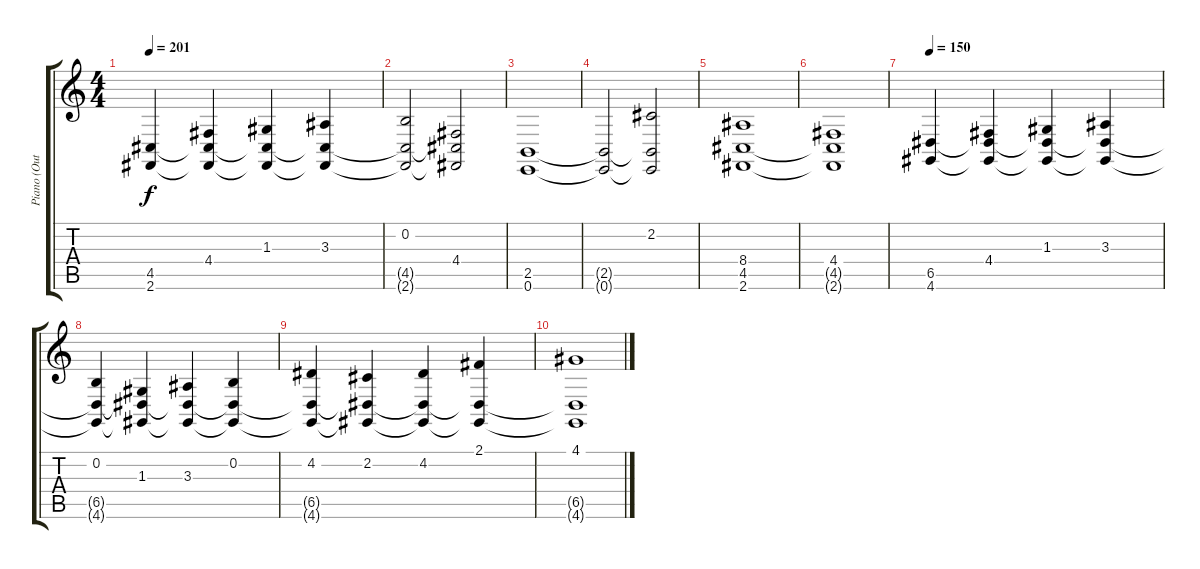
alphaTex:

\track ("Piano (Outro)" "Piano (Out") {instrument acousticgrandpiano}
\staff {score tabs}
\tuning (E4 B3 G3 D3 A2 E2) {hide}
\ts (4 4)
\tempo 201
\clef g2
\ks c
(4.5 2.6).4{dy f} (4.4 4.5{t} 2.6{t}).4 (1.3 4.5{t} 2.6{t}).4 (3.3 4.5{t} 2.6{t}).4 |
(0.2 4.5{t} 2.6{t}).2 (4.4 4.5{t} 2.6{t}).2 |
(2.5 0.6).1 |
(2.5{t} 0.6{t}).2 (2.2 2.5{t} 0.6{t}).2 |
(8.4 4.5 2.6).1 |
(4.4 4.5{t} 2.6{t}).1 |
\tempo 150
(6.5 4.6).4 (4.4 6.5{t} 4.6{t}).4 (1.3 6.5{t} 4.6{t}).4 (3.3 6.5{t} 4.6{t}).4 |
(0.2 6.5{t} 4.6{t}).4 (1.3 6.5{t} 4.6{t}).4 (3.3 6.5{t} 4.6{t}).4 (0.2 6.5{t} 4.6{t}).4 |
(4.2 6.5{t} 4.6{t}).4 (2.2 6.5{t} 4.6{t}).4 (4.2 6.5{t} 4.6{t}).4 (2.1 6.5{t} 4.6{t}).4 |
(4.1 6.5{t} 4.6{t}).1
